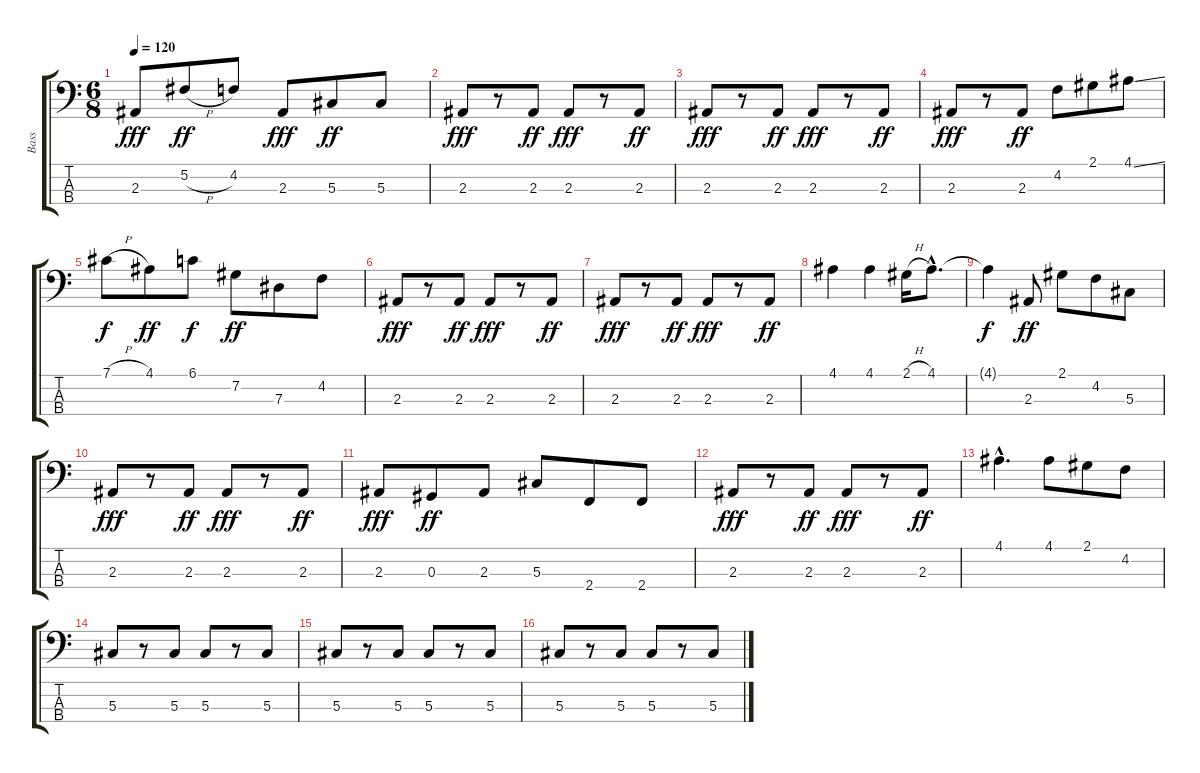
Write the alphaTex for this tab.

\track ("Bass" "Bass") {instrument electricbassfinger}
\staff {score tabs}
\tuning (Gb2 Db2 Ab1 Eb1) {hide}
\ts (6 8)
\tempo 120
\clef f4
\ks c
2.3.8{dy fff} 5.2{h}.8{dy ff} 4.2.8 2.3.8{dy fff} 5.3.8{dy ff} 5.3.8 |
2.3.8{dy fff} r.8 2.3.8{dy ff} 2.3.8{dy fff} r.8 2.3.8{dy ff} |
2.3.8{dy fff} r.8 2.3.8{dy ff} 2.3.8{dy fff} r.8 2.3.8{dy ff} |
2.3.8{dy fff} r.8 2.3.8{dy ff} 4.2.8 2.1.8 4.1{ss}.8 |
7.1{h}.8{dy f} 4.1.8{dy ff} 6.1.8{dy f} 7.2.8{dy ff} 7.3.8 4.2.8 |
2.3.8{dy fff} r.8 2.3.8{dy ff} 2.3.8{dy fff} r.8 2.3.8{dy ff} |
2.3.8{dy fff} r.8 2.3.8{dy ff} 2.3.8{dy fff} r.8 2.3.8{dy ff} |
4.1.4 4.1.4 2.1{h}.16 4.1{hac}.8{d} |
4.1{t}.4{dy f} 2.3.8{dy ff} 2.1.8 4.2.8 5.3.8 |
2.3.8{dy fff} r.8 2.3.8{dy ff} 2.3.8{dy fff} r.8 2.3.8{dy ff} |
2.3.8{dy fff} 0.3.8{dy ff} 2.3.8 5.3.8 2.4.8 2.4.8 |
2.3.8{dy fff} r.8 2.3.8{dy ff} 2.3.8{dy fff} r.8 2.3.8{dy ff} |
4.1{hac}.4{d} 4.1.8 2.1.8 4.2.8 |
5.3.8 r.8 5.3.8 5.3.8 r.8 5.3.8 |
5.3.8 r.8 5.3.8 5.3.8 r.8 5.3.8 |
5.3.8 r.8 5.3.8 5.3.8 r.8 5.3.8
